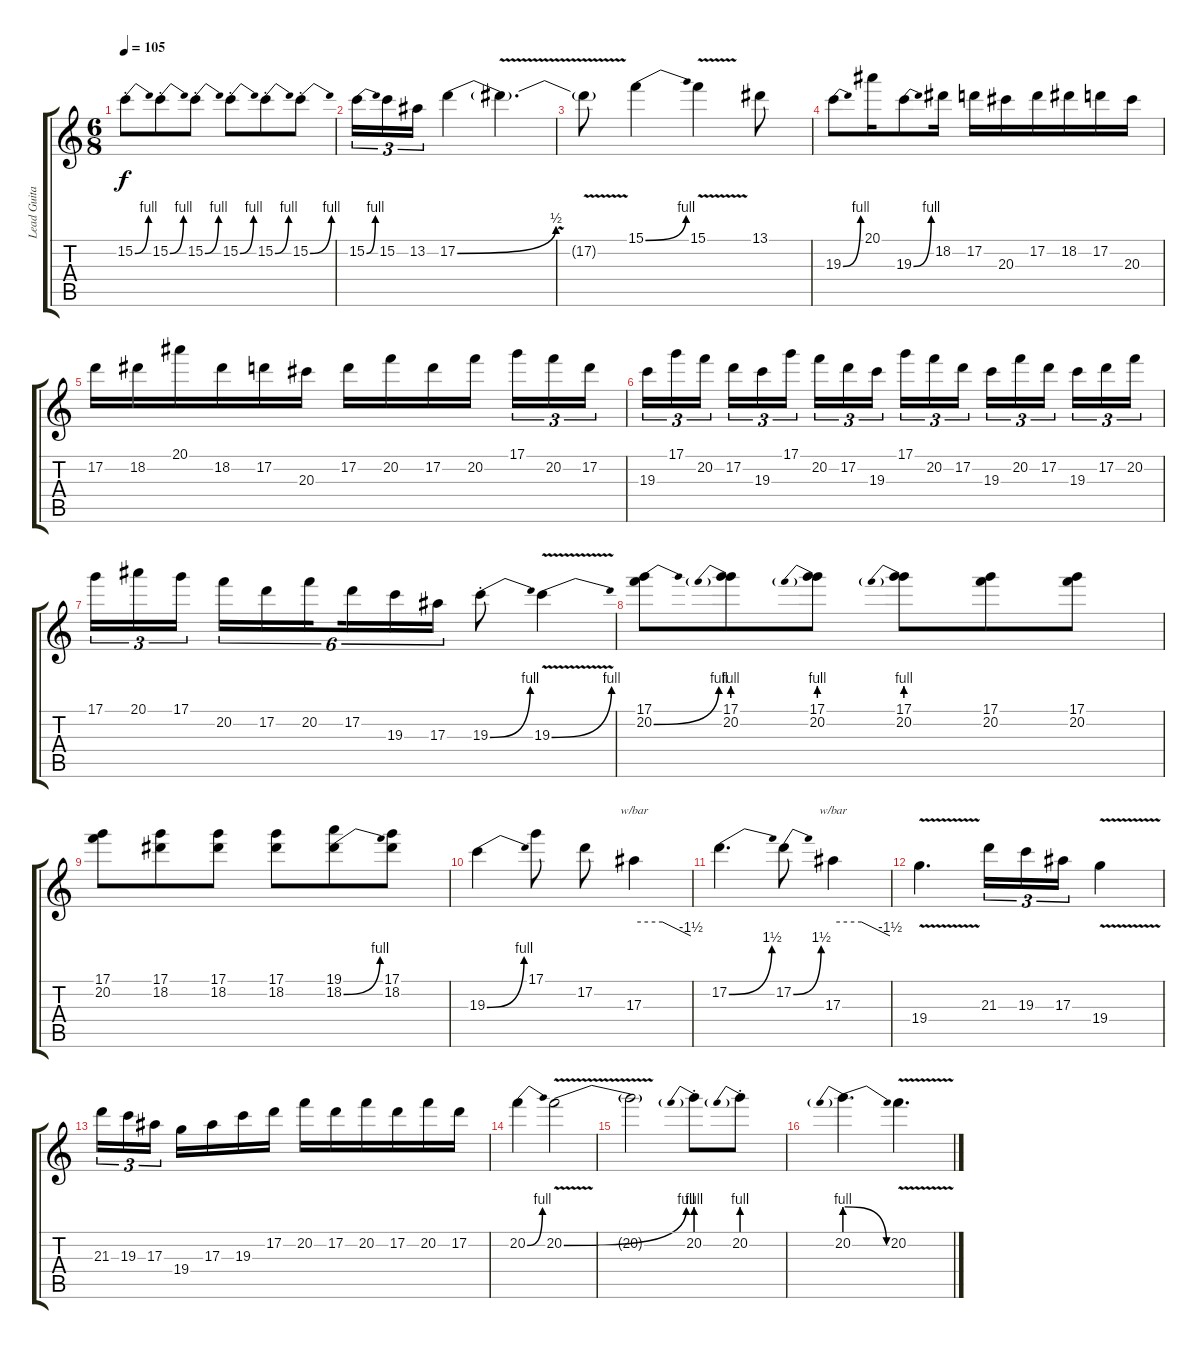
\track ("Lead Guitar 1" "Lead Guita") {mute instrument electricguitarjazz}
\staff {score tabs}
\tuning (D4 A3 F3 C3 G2 D2) {hide}
\ts (6 8)
\tempo 105
\clef g2
\ks c
15.2{be (bend 0 0 60 4) st}.8{dy f} 15.2{be (bend 0 0 60 4) st}.8 15.2{be (bend 0 0 60 4) st}.8 15.2{be (bend 0 0 60 4) st}.8 15.2{be (bend 0 0 60 4) st}.8 15.2{be (bend 0 0 60 4) st}.8 |
15.2{be (bend 0 0 60 4)}.16{tu (3 2)} 15.2.16{tu (3 2)} 13.2.16{tu (3 2)} 17.2{be (bend 0 0 60 2)}.4 17.2{v t}.4{d} |
17.2{t}.8 15.1{be (bend 0 0 60 4)}.4 15.1{v}.4 13.1.8 |
19.3{be (bend 0 0 60 4)}.8 20.1.16 19.3{be (bend 0 0 60 4)}.8 18.2.16 17.2.16 20.3.16 17.2.16 18.2.16 17.2.16 20.3.16 |
17.2.16 18.2.16 20.1.16 18.2.16 17.2.16 20.3.16 17.2.16 20.2.16 17.2.16 20.2.16{beam splitsecondary} 17.1.16{tu (3 2)} 20.2.16{tu (3 2)} 17.2.16{tu (3 2)} |
19.3.16{tu (3 2)} 17.1.16{tu (3 2)} 20.2.16{tu (3 2) beam splitsecondary} 17.2.16{tu (3 2)} 19.3.16{tu (3 2)} 17.1.16{tu (3 2) beam splitsecondary} 20.2.16{tu (3 2)} 17.2.16{tu (3 2)} 19.3.16{tu (3 2)} 17.1.16{tu (3 2)} 20.2.16{tu (3 2)} 17.2.16{tu (3 2) beam splitsecondary} 19.3.16{tu (3 2)} 20.2.16{tu (3 2)} 17.2.16{tu (3 2) beam splitsecondary} 19.3.16{tu (3 2)} 17.2.16{tu (3 2)} 20.2.16{tu (3 2)} |
17.1.16{tu (3 2)} 20.1.16{tu (3 2)} 17.1.16{tu (3 2) beam splitsecondary} 20.2.16{tu (6 4)} 17.2.16{tu (6 4)} 20.2.16{tu (6 4) beam splitsecondary} 17.2.16{tu (6 4)} 19.3.16{tu (6 4)} 17.3.16{tu (6 4)} 19.3{be (bend 0 0 60 4) st}.8 19.3{be (bend 0 0 60 4) v}.4 |
(17.1 20.2{be (bend 0 0 60 4)}).8 (17.1 20.2{be (prebend 0 4 60 4)}).8 (17.1 20.2{be (prebend 0 4 60 4)}).8 (17.1 20.2{be (prebend 0 4 60 4)}).8 (17.1 20.2).8 (17.1 20.2).8 |
(17.1 20.2).8 (17.1 18.2).8 (17.1 18.2).8 (17.1 18.2).8 (19.1 18.2{be (bend 0 0 60 4)}).8 (17.1 18.2).8 |
19.3{be (bend 0 0 60 4)}.4 17.1.8 17.2.8 17.3.4{tbe (custom default 0 0 30 0 60 -6)} |
17.2{be (bend 0 0 60 6)}.4{d} 17.2{be (bend 0 0 60 6)}.8 17.3.4{tbe (custom default 0 0 30 0 60 -6)} |
19.4{v}.4{d} 21.3.16{tu (3 2)} 19.3.16{tu (3 2)} 17.3.16{tu (3 2)} 19.4{v}.4 |
21.3.16{tu (3 2)} 19.3.16{tu (3 2)} 17.3.16{tu (3 2) beam splitsecondary} 19.4.16 17.3.16 19.3.16 17.2.16 20.2.16 17.2.16 20.2.16 17.2.16 20.2.16 17.2.16 |
20.2{be (bend 0 0 60 4)}.4 20.2{be (bend 0 0 60 4) v}.2 |
20.2{t}.2 20.2{be (prebend 0 4 60 4) st}.8 20.2{be (prebend 0 4 60 4) st}.8 |
20.2{be (prebendrelease 0 4 60 0)}.4{d} 20.2{v}.4{d}
